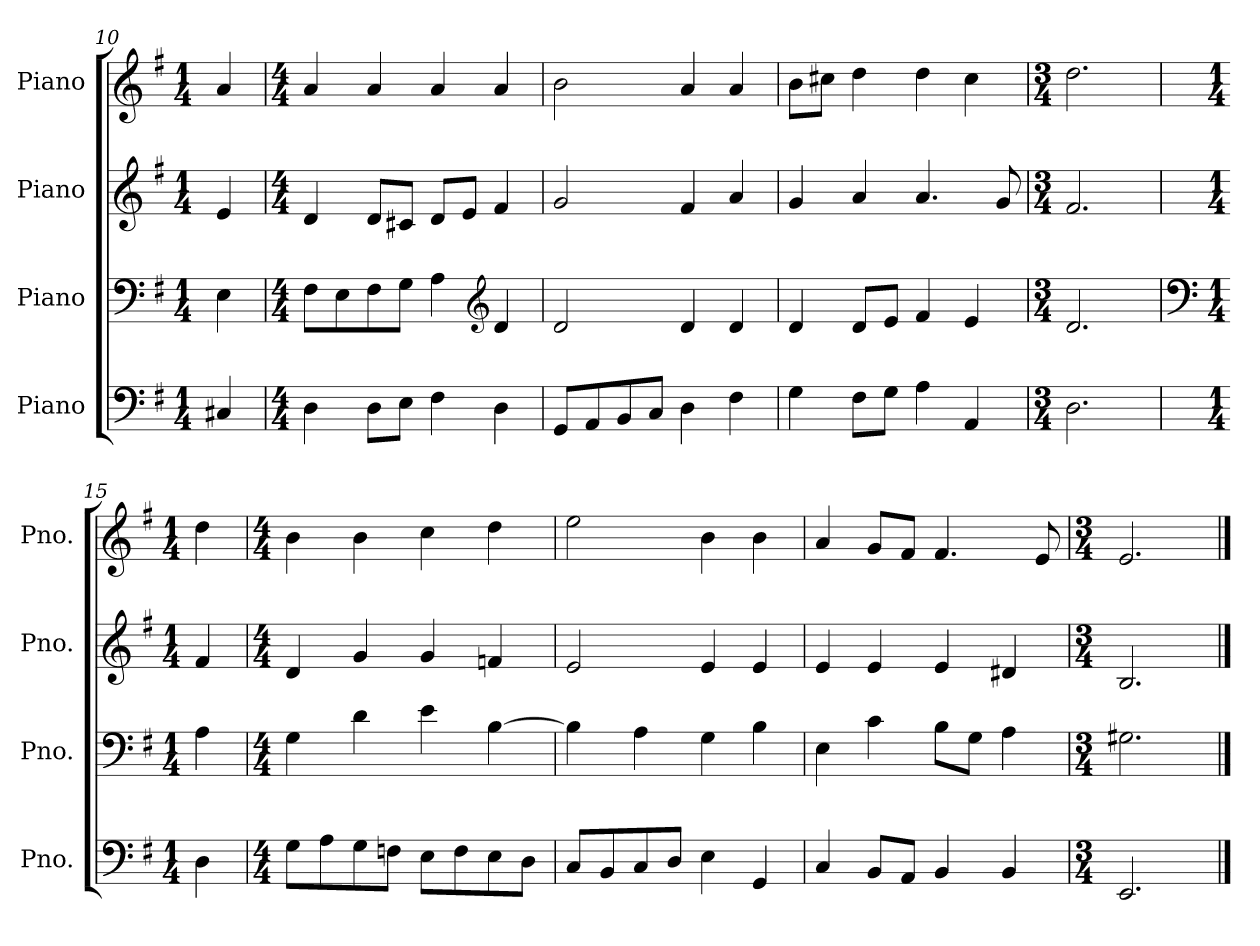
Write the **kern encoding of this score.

**kern	**kern	**kern	**kern
*part4	*part3	*part2	*part1
*staff4	*staff3	*staff2	*staff1
*I"Piano	*I"Piano	*I"Piano	*I"Piano
*I'Pno.	*I'Pno.	*I'Pno.	*I'Pno.
*clefF4	*clefF4	*clefG2	*clefG2
*k[f#]	*k[f#]	*k[f#]	*k[f#]
*M1/4	*M1/4	*M1/4	*M1/4
=10	=10	=10	=10
4C#X/	4E\	4e/	4a/
=11	=11	=11	=11
*M4/4	*M4/4	*M4/4	*M4/4
4D\	8F#\L	4d/	4a/
.	8E\	.	.
8D\L	8F#\	8d/L	4a/
8E\J	8G\J	8c#X/J	.
4F#\	4A\	8d/L	4a/
.	.	8e/J	.
*	*clefG2	*	*
4D\	4d/	4f#/	4a/
!!LO:LB:g=z
=12	=12	=12	=12
8GG/L	2d/	2g/	2b\
8AA/	.	.	.
8BB/	.	.	.
8C/J	.	.	.
4D\	4d/	4f#/	4a/
4F#\	4d/	4a/	4a/
=13	=13	=13	=13
4G\	4d/	4g/	8b\L
.	.	.	8cc#X\J
8F#\L	8d/L	4a/	4dd\
8G\J	8e/J	.	.
4A\	4f#/	4.a/	4dd\
4AA/	4e/	.	4cc#\
.	.	8g/	.
=14	=14	=14	=14
*M3/4	*M3/4	*M3/4	*M3/4
2.D\	2.d/	2.f#/	2.dd\
=15	=15	=15	=15
*	*clefF4	*	*
*M1/4	*M1/4	*M1/4	*M1/4
4D\	4A\	4f#/	4dd\
=16	=16	=16	=16
*M4/4	*M4/4	*M4/4	*M4/4
8G\L	4G\	4d/	4b\
8A\	.	.	.
8G\	4d\	4g/	4b\
8Fn\J	.	.	.
8E\L	4e\	4g/	4cc\
8F\	.	.	.
8E\	[4B\	4fn/	4dd\
8D\J	.	.	.
=17	=17	=17	=17
8C/L	4B\]	2e/	2ee\
8BB/	.	.	.
8C/	4A\	.	.
8D/J	.	.	.
4E\	4G\	4e/	4b\
4GG/	4B\	4e/	4b\
!!LO:PB:g=z
=18	=18	=18	=18
4C/	4E\	4e/	4a/
8BB/L	4c\	4e/	8g/L
8AA/J	.	.	8f#/J
4BB/	8B\L	4e/	4.f#/
.	8G\J	.	.
4BB/	4A\	4d#X/	.
.	.	.	8e/
=19	=19	=19	=19
*M3/4	*M3/4	*M3/4	*M3/4
2.EE/	2.G#X\	2.B/	2.e/
==	==	==	==
*-	*-	*-	*-
